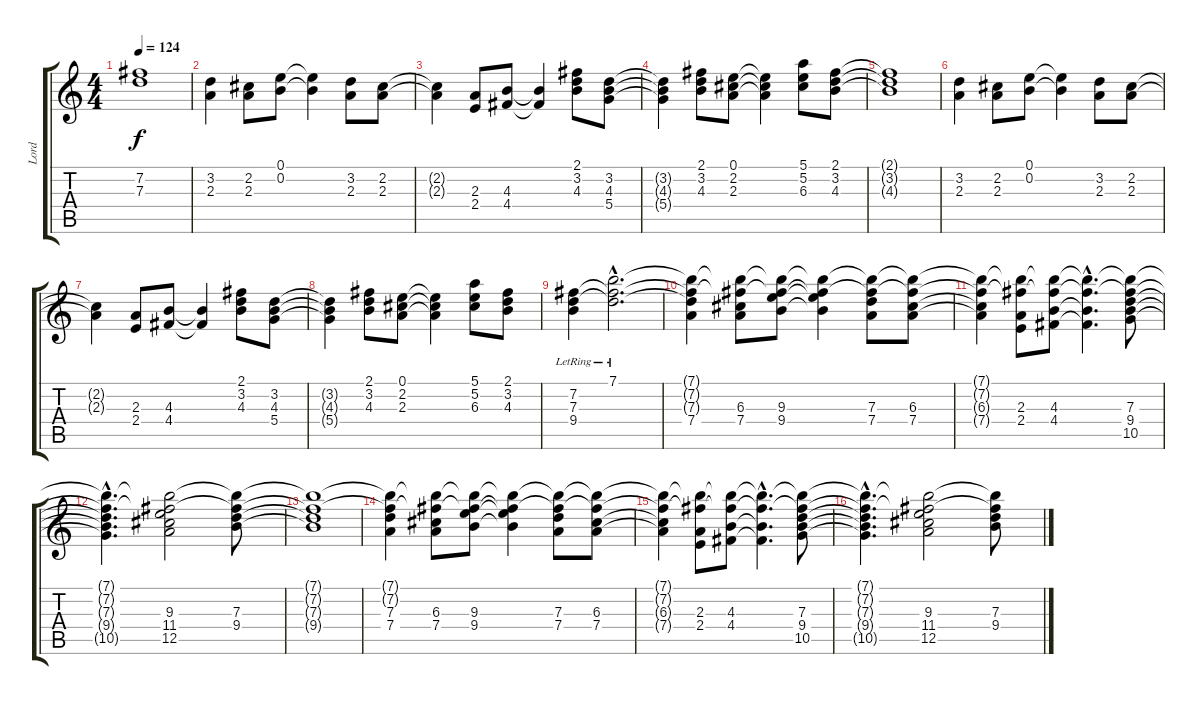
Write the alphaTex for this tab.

\track ("Lord" "Lord") {instrument drawbarorgan}
\staff {score tabs}
\tuning (E5 B4 G4 D4 A3 E3) {hide}
\ts (4 4)
\tempo 124
\clef g2
\ks c
(7.2{t} 7.3{t}).1{dy f} |
(3.2 2.3).4 (2.2 2.3).8 (0.1 0.2).8 (0.1{t} 0.2{t}).4 (3.2 2.3).8 (2.2 2.3).8 |
(2.2{t} 2.3{t}).4 (2.3 2.4).8 (4.3 4.4).8 (4.3{t} 4.4{t}).4 (2.1 3.2 4.3).8 (3.2 4.3 5.4).8 |
(3.2{t} 4.3{t} 5.4{t}).4 (2.1 3.2 4.3).8 (0.1 2.2 2.3).8 (0.1{t} 2.2{t} 2.3{t}).4 (5.1 5.2 6.3).8 (2.1 3.2 4.3).8 |
(2.1{t} 3.2{t} 4.3{t}).1 |
(3.2 2.3).4 (2.2 2.3).8 (0.1 0.2).8 (0.1{t} 0.2{t}).4 (3.2 2.3).8 (2.2 2.3).8 |
(2.2{t} 2.3{t}).4 (2.3 2.4).8 (4.3 4.4).8 (4.3{t} 4.4{t}).4 (2.1 3.2 4.3).8 (3.2 4.3 5.4).8 |
(3.2{t} 4.3{t} 5.4{t}).4 (2.1 3.2 4.3).8 (0.1 2.2 2.3).8 (0.1{t} 2.2{t} 2.3{t}).4 (5.1 5.2 6.3).8 (2.1 3.2 4.3).8 |
(7.2{lr} 7.3{lr} 9.4{lr}).4 (7.1{hac lr} 7.2{hac t} 7.3{hac t}).2{d} |
(7.1{t} 7.2{t} 7.3{t} 7.4).4 (7.1{t} 7.2{t} 6.3 7.4).8 (7.1{t} 7.2{t} 9.3 9.4).8 (7.1{t} 7.2{t} 9.3{t} 9.4{t}).4 (7.1{t} 7.2{t} 7.3 7.4).8 (7.1{t} 7.2{t} 6.3 7.4).8 |
(7.1{t} 7.2{t} 6.3{t} 7.4{t}).4 (7.1{t} 7.2{t} 2.3 2.4).8 (7.1{t} 7.2{t} 4.3 4.4).8 (7.1{hac t} 7.2{hac t} 4.3{hac t} 4.4{hac t}).4{d} (7.1{t} 7.2{t} 7.3 9.4 10.5).8 |
(7.1{hac t} 7.2{hac t} 7.3{hac t} 9.4{hac t} 10.5{hac t}).4{d} (7.1{t} 7.2{t} 9.3 11.4 12.5).2 (7.1{t} 7.2{t} 7.3 9.4).8 |
(7.1{t} 7.2{t} 7.3{t} 9.4{t}).1 |
(7.1{t} 7.2{t} 7.3 7.4).4 (7.1{t} 7.2{t} 6.3 7.4).8 (7.1{t} 7.2{t} 9.3 9.4).8 (7.1{t} 7.2{t} 9.3{t} 9.4{t}).4 (7.1{t} 7.2{t} 7.3 7.4).8 (7.1{t} 7.2{t} 6.3 7.4).8 |
(7.1{t} 7.2{t} 6.3{t} 7.4{t}).4 (7.1{t} 7.2{t} 2.3 2.4).8 (7.1{t} 7.2{t} 4.3 4.4).8 (7.1{hac t} 7.2{hac t} 4.3{hac t} 4.4{hac t}).4{d} (7.1{t} 7.2{t} 7.3 9.4 10.5).8 |
(7.1{hac t} 7.2{hac t} 7.3{hac t} 9.4{hac t} 10.5{hac t}).4{d} (7.1{t} 7.2{t} 9.3 11.4 12.5).2 (7.1{t} 7.2{t} 7.3 9.4).8
